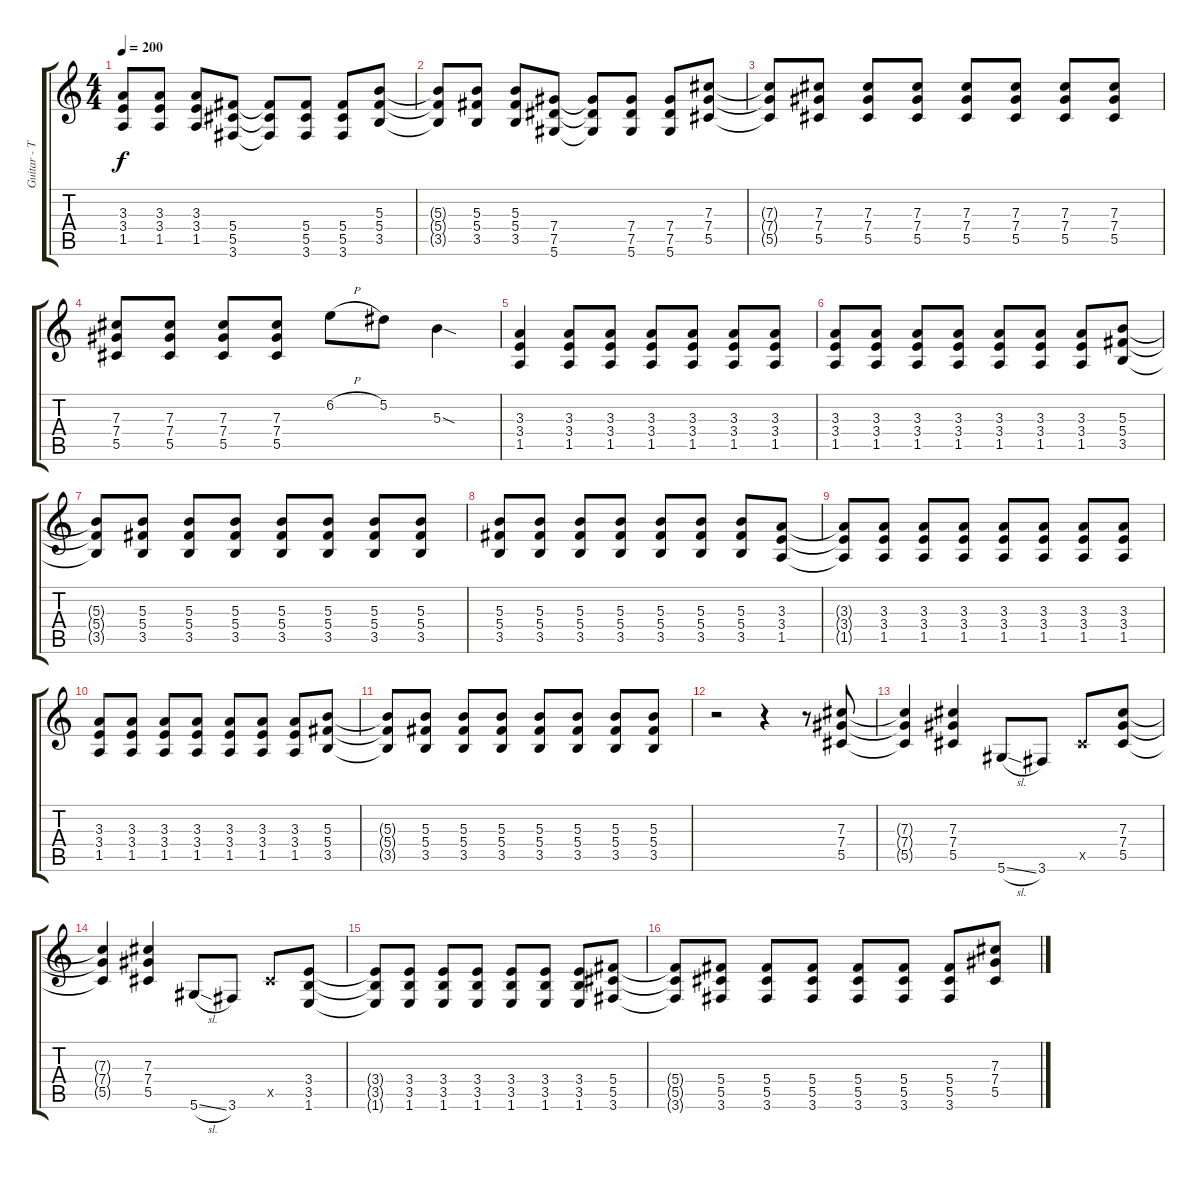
\track ("Guitar - Tim McIlrath" "Guitar - T") {instrument distortionguitar}
\staff {score tabs}
\tuning (Eb4 Bb3 Gb3 Db3 Ab2 Eb2) {hide}
\ts (4 4)
\tempo 200
\clef g2
\ks c
(3.3{t} 3.4{t} 1.5{t}).8{dy f} (3.3 3.4 1.5).8 (3.3 3.4 1.5).8 (5.4 5.5 3.6).8 (5.4{t} 5.5{t} 3.6{t}).8 (5.4 5.5 3.6).8 (5.4 5.5 3.6).8 (5.3 5.4 3.5).8 |
(5.3{t} 5.4{t} 3.5{t}).8 (5.3 5.4 3.5).8 (5.3 5.4 3.5).8 (7.4 7.5 5.6).8 (7.4{t} 7.5{t} 5.6{t}).8 (7.4 7.5 5.6).8 (7.4 7.5 5.6).8 (7.3 7.4 5.5).8 |
(7.3{t} 7.4{t} 5.5{t}).8 (7.3 7.4 5.5).8 (7.3 7.4 5.5).8 (7.3 7.4 5.5).8 (7.3 7.4 5.5).8 (7.3 7.4 5.5).8 (7.3 7.4 5.5).8 (7.3 7.4 5.5).8 |
(7.3 7.4 5.5).8 (7.3 7.4 5.5).8 (7.3 7.4 5.5).8 (7.3 7.4 5.5).8 6.2{h}.8 5.2.8 5.3{sod}.4 |
(3.3 3.4 1.5).4 (3.3 3.4 1.5).8 (3.3 3.4 1.5).8 (3.3 3.4 1.5).8 (3.3 3.4 1.5).8 (3.3 3.4 1.5).8 (3.3 3.4 1.5).8 |
(3.3 3.4 1.5).8 (3.3 3.4 1.5).8 (3.3 3.4 1.5).8 (3.3 3.4 1.5).8 (3.3 3.4 1.5).8 (3.3 3.4 1.5).8 (3.3 3.4 1.5).8 (5.3 5.4 3.5).8 |
(5.3{t} 5.4{t} 3.5{t}).8 (5.3 5.4 3.5).8 (5.3 5.4 3.5).8 (5.3 5.4 3.5).8 (5.3 5.4 3.5).8 (5.3 5.4 3.5).8 (5.3 5.4 3.5).8 (5.3 5.4 3.5).8 |
(5.3 5.4 3.5).8 (5.3 5.4 3.5).8 (5.3 5.4 3.5).8 (5.3 5.4 3.5).8 (5.3 5.4 3.5).8 (5.3 5.4 3.5).8 (5.3 5.4 3.5).8 (3.3 3.4 1.5).8 |
(3.3{t} 3.4{t} 1.5{t}).8 (3.3 3.4 1.5).8 (3.3 3.4 1.5).8 (3.3 3.4 1.5).8 (3.3 3.4 1.5).8 (3.3 3.4 1.5).8 (3.3 3.4 1.5).8 (3.3 3.4 1.5).8 |
(3.3 3.4 1.5).8 (3.3 3.4 1.5).8 (3.3 3.4 1.5).8 (3.3 3.4 1.5).8 (3.3 3.4 1.5).8 (3.3 3.4 1.5).8 (3.3 3.4 1.5).8 (5.3 5.4 3.5).8 |
(5.3{t} 5.4{t} 3.5{t}).8 (5.3 5.4 3.5).8 (5.3 5.4 3.5).8 (5.3 5.4 3.5).8 (5.3 5.4 3.5).8 (5.3 5.4 3.5).8 (5.3 5.4 3.5).8 (5.3 5.4 3.5).8 |
r.2 r.4 r.8 (7.3 7.4 5.5).8 |
(7.3{t} 7.4{t} 5.5{t}).4 (7.3 7.4 5.5).4 5.6{sl}.8 3.6.8 5.5{x}.8 (7.3 7.4 5.5).8 |
(7.3{t} 7.4{t} 5.5{t}).4 (7.3 7.4 5.5).4 5.6{sl}.8 3.6.8 5.5{x}.8 (3.4 3.5 1.6).8 |
(3.4{t} 3.5{t} 1.6{t}).8 (3.4 3.5 1.6).8 (3.4 3.5 1.6).8 (3.4 3.5 1.6).8 (3.4 3.5 1.6).8 (3.4 3.5 1.6).8 (3.4 3.5 1.6).8 (5.4 5.5 3.6).8 |
(5.4{t} 5.5{t} 3.6{t}).8 (5.4 5.5 3.6).8 (5.4 5.5 3.6).8 (5.4 5.5 3.6).8 (5.4 5.5 3.6).8 (5.4 5.5 3.6).8 (5.4 5.5 3.6).8 (7.3 7.4 5.5).8
